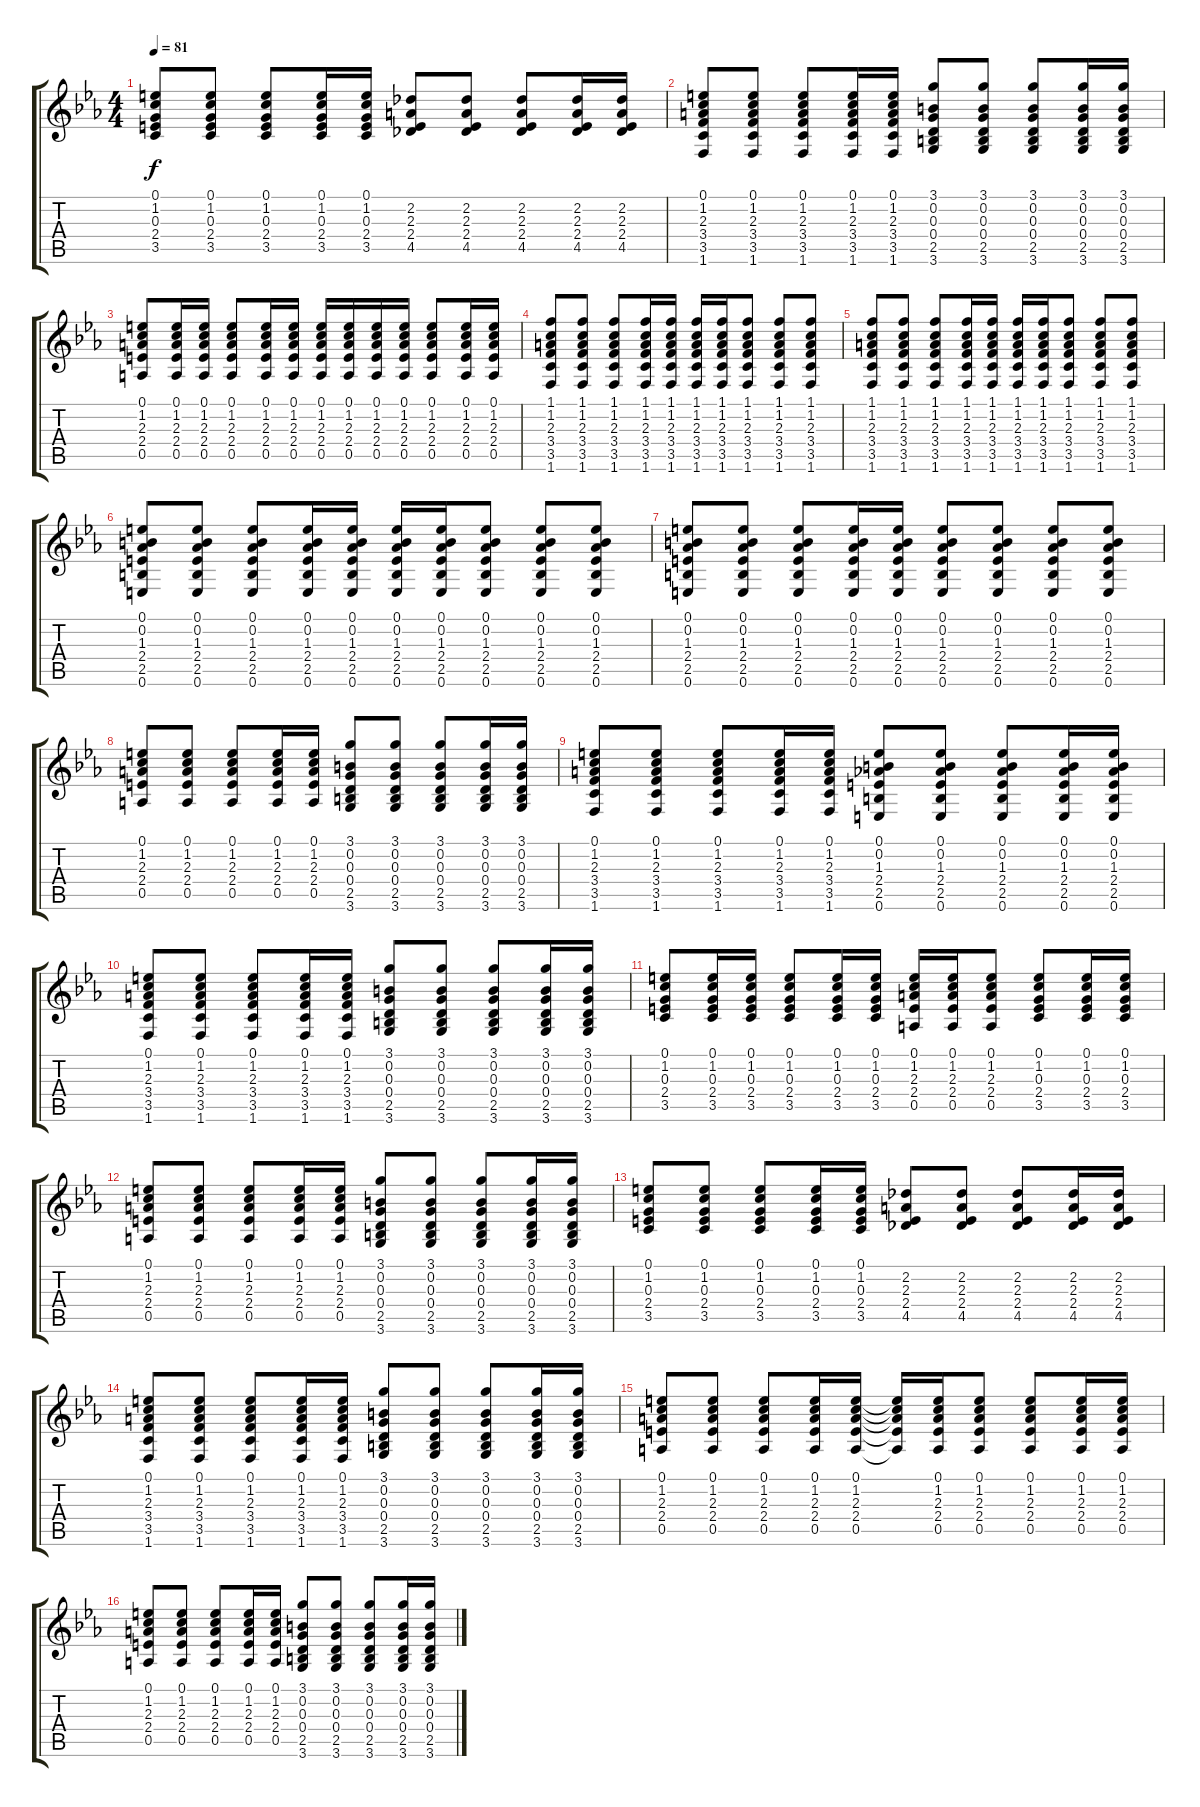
\track "" {instrument acousticguitarnylon}
\staff {score tabs}
\tuning (E4 B3 G3 D3 A2 E2) {hide}
\ts (4 4)
\tempo 81
\clef g2
\ks eb
(0.1 1.2 0.3 2.4 3.5).8{dy f} (0.1 1.2 0.3 2.4 3.5).8 (0.1 1.2 0.3 2.4 3.5).8 (0.1 1.2 0.3 2.4 3.5).16 (0.1 1.2 0.3 2.4 3.5).16 (2.2 2.3 2.4 4.5).8 (2.2 2.3 2.4 4.5).8 (2.2 2.3 2.4 4.5).8 (2.2 2.3 2.4 4.5).16 (2.2 2.3 2.4 4.5).16 |
(0.1 1.2 2.3 3.4 3.5 1.6).8 (0.1 1.2 2.3 3.4 3.5 1.6).8 (0.1 1.2 2.3 3.4 3.5 1.6).8 (0.1 1.2 2.3 3.4 3.5 1.6).16 (0.1 1.2 2.3 3.4 3.5 1.6).16 (3.1 0.2 0.3 0.4 2.5 3.6).8 (3.1 0.2 0.3 0.4 2.5 3.6).8 (3.1 0.2 0.3 0.4 2.5 3.6).8 (3.1 0.2 0.3 0.4 2.5 3.6).16 (3.1 0.2 0.3 0.4 2.5 3.6).16 |
(0.1 1.2 2.3 2.4 0.5).8 (0.1 1.2 2.3 2.4 0.5).16 (0.1 1.2 2.3 2.4 0.5).16 (0.1 1.2 2.3 2.4 0.5).8 (0.1 1.2 2.3 2.4 0.5).16 (0.1 1.2 2.3 2.4 0.5).16 (0.1 1.2 2.3 2.4 0.5).16 (0.1 1.2 2.3 2.4 0.5).16 (0.1 1.2 2.3 2.4 0.5).16 (0.1 1.2 2.3 2.4 0.5).16 (0.1 1.2 2.3 2.4 0.5).8 (0.1 1.2 2.3 2.4 0.5).16 (0.1 1.2 2.3 2.4 0.5).16 |
(1.1 1.2 2.3 3.4 3.5 1.6).8 (1.1 1.2 2.3 3.4 3.5 1.6).8 (1.1 1.2 2.3 3.4 3.5 1.6).8 (1.1 1.2 2.3 3.4 3.5 1.6).16 (1.1 1.2 2.3 3.4 3.5 1.6).16 (1.1 1.2 2.3 3.4 3.5 1.6).16 (1.1 1.2 2.3 3.4 3.5 1.6).16 (1.1 1.2 2.3 3.4 3.5 1.6).8 (1.1 1.2 2.3 3.4 3.5 1.6).8 (1.1 1.2 2.3 3.4 3.5 1.6).8 |
(1.1 1.2 2.3 3.4 3.5 1.6).8 (1.1 1.2 2.3 3.4 3.5 1.6).8 (1.1 1.2 2.3 3.4 3.5 1.6).8 (1.1 1.2 2.3 3.4 3.5 1.6).16 (1.1 1.2 2.3 3.4 3.5 1.6).16 (1.1 1.2 2.3 3.4 3.5 1.6).16 (1.1 1.2 2.3 3.4 3.5 1.6).16 (1.1 1.2 2.3 3.4 3.5 1.6).8 (1.1 1.2 2.3 3.4 3.5 1.6).8 (1.1 1.2 2.3 3.4 3.5 1.6).8 |
(0.1 0.2 1.3 2.4 2.5 0.6).8 (0.1 0.2 1.3 2.4 2.5 0.6).8 (0.1 0.2 1.3 2.4 2.5 0.6).8 (0.1 0.2 1.3 2.4 2.5 0.6).16 (0.1 0.2 1.3 2.4 2.5 0.6).16 (0.1 0.2 1.3 2.4 2.5 0.6).16 (0.1 0.2 1.3 2.4 2.5 0.6).16 (0.1 0.2 1.3 2.4 2.5 0.6).8 (0.1 0.2 1.3 2.4 2.5 0.6).8 (0.1 0.2 1.3 2.4 2.5 0.6).8 |
(0.1 0.2 1.3 2.4 2.5 0.6).8 (0.1 0.2 1.3 2.4 2.5 0.6).8 (0.1 0.2 1.3 2.4 2.5 0.6).8 (0.1 0.2 1.3 2.4 2.5 0.6).16 (0.1 0.2 1.3 2.4 2.5 0.6).16 (0.1 0.2 1.3 2.4 2.5 0.6).8 (0.1 0.2 1.3 2.4 2.5 0.6).8 (0.1 0.2 1.3 2.4 2.5 0.6).8 (0.1 0.2 1.3 2.4 2.5 0.6).8 |
(0.1 1.2 2.3 2.4 0.5).8 (0.1 1.2 2.3 2.4 0.5).8 (0.1 1.2 2.3 2.4 0.5).8 (0.1 1.2 2.3 2.4 0.5).16 (0.1 1.2 2.3 2.4 0.5).16 (3.1 0.2 0.3 0.4 2.5 3.6).8 (3.1 0.2 0.3 0.4 2.5 3.6).8 (3.1 0.2 0.3 0.4 2.5 3.6).8 (3.1 0.2 0.3 0.4 2.5 3.6).16 (3.1 0.2 0.3 0.4 2.5 3.6).16 |
(0.1 1.2 2.3 3.4 3.5 1.6).8 (0.1 1.2 2.3 3.4 3.5 1.6).8 (0.1 1.2 2.3 3.4 3.5 1.6).8 (0.1 1.2 2.3 3.4 3.5 1.6).16 (0.1 1.2 2.3 3.4 3.5 1.6).16 (0.1 0.2 1.3 2.4 2.5 0.6).8 (0.1 0.2 1.3 2.4 2.5 0.6).8 (0.1 0.2 1.3 2.4 2.5 0.6).8 (0.1 0.2 1.3 2.4 2.5 0.6).16 (0.1 0.2 1.3 2.4 2.5 0.6).16 |
(0.1 1.2 2.3 3.4 3.5 1.6).8 (0.1 1.2 2.3 3.4 3.5 1.6).8 (0.1 1.2 2.3 3.4 3.5 1.6).8 (0.1 1.2 2.3 3.4 3.5 1.6).16 (0.1 1.2 2.3 3.4 3.5 1.6).16 (3.1 0.2 0.3 0.4 2.5 3.6).8 (3.1 0.2 0.3 0.4 2.5 3.6).8 (3.1 0.2 0.3 0.4 2.5 3.6).8 (3.1 0.2 0.3 0.4 2.5 3.6).16 (3.1 0.2 0.3 0.4 2.5 3.6).16 |
(0.1 1.2 0.3 2.4 3.5).8 (0.1 1.2 0.3 2.4 3.5).16 (0.1 1.2 0.3 2.4 3.5).16 (0.1 1.2 0.3 2.4 3.5).8 (0.1 1.2 0.3 2.4 3.5).16 (0.1 1.2 0.3 2.4 3.5).16 (0.1 1.2 2.3 2.4 0.5).16 (0.1 1.2 2.3 2.4 0.5).16 (0.1 1.2 2.3 2.4 0.5).8 (0.1 1.2 0.3 2.4 3.5).8 (0.1 1.2 0.3 2.4 3.5).16 (0.1 1.2 0.3 2.4 3.5).16 |
(0.1 1.2 2.3 2.4 0.5).8 (0.1 1.2 2.3 2.4 0.5).8 (0.1 1.2 2.3 2.4 0.5).8 (0.1 1.2 2.3 2.4 0.5).16 (0.1 1.2 2.3 2.4 0.5).16 (3.1 0.2 0.3 0.4 2.5 3.6).8 (3.1 0.2 0.3 0.4 2.5 3.6).8 (3.1 0.2 0.3 0.4 2.5 3.6).8 (3.1 0.2 0.3 0.4 2.5 3.6).16 (3.1 0.2 0.3 0.4 2.5 3.6).16 |
(0.1 1.2 0.3 2.4 3.5).8 (0.1 1.2 0.3 2.4 3.5).8 (0.1 1.2 0.3 2.4 3.5).8 (0.1 1.2 0.3 2.4 3.5).16 (0.1 1.2 0.3 2.4 3.5).16 (2.2 2.3 2.4 4.5).8 (2.2 2.3 2.4 4.5).8 (2.2 2.3 2.4 4.5).8 (2.2 2.3 2.4 4.5).16 (2.2 2.3 2.4 4.5).16 |
(0.1 1.2 2.3 3.4 3.5 1.6).8 (0.1 1.2 2.3 3.4 3.5 1.6).8 (0.1 1.2 2.3 3.4 3.5 1.6).8 (0.1 1.2 2.3 3.4 3.5 1.6).16 (0.1 1.2 2.3 3.4 3.5 1.6).16 (3.1 0.2 0.3 0.4 2.5 3.6).8 (3.1 0.2 0.3 0.4 2.5 3.6).8 (3.1 0.2 0.3 0.4 2.5 3.6).8 (3.1 0.2 0.3 0.4 2.5 3.6).16 (3.1 0.2 0.3 0.4 2.5 3.6).16 |
(0.1 1.2 2.3 2.4 0.5).8 (0.1 1.2 2.3 2.4 0.5).8 (0.1 1.2 2.3 2.4 0.5).8 (0.1 1.2 2.3 2.4 0.5).16 (0.1 1.2 2.3 2.4 0.5).16 (0.1{t} 1.2{t} 2.3{t} 2.4{t} 0.5{t}).16 (0.1 1.2 2.3 2.4 0.5).16 (0.1 1.2 2.3 2.4 0.5).8 (0.1 1.2 2.3 2.4 0.5).8 (0.1 1.2 2.3 2.4 0.5).16 (0.1 1.2 2.3 2.4 0.5).16 |
(0.1 1.2 2.3 2.4 0.5).8 (0.1 1.2 2.3 2.4 0.5).8 (0.1 1.2 2.3 2.4 0.5).8 (0.1 1.2 2.3 2.4 0.5).16 (0.1 1.2 2.3 2.4 0.5).16 (3.1 0.2 0.3 0.4 2.5 3.6).8 (3.1 0.2 0.3 0.4 2.5 3.6).8 (3.1 0.2 0.3 0.4 2.5 3.6).8 (3.1 0.2 0.3 0.4 2.5 3.6).16 (3.1 0.2 0.3 0.4 2.5 3.6).16
